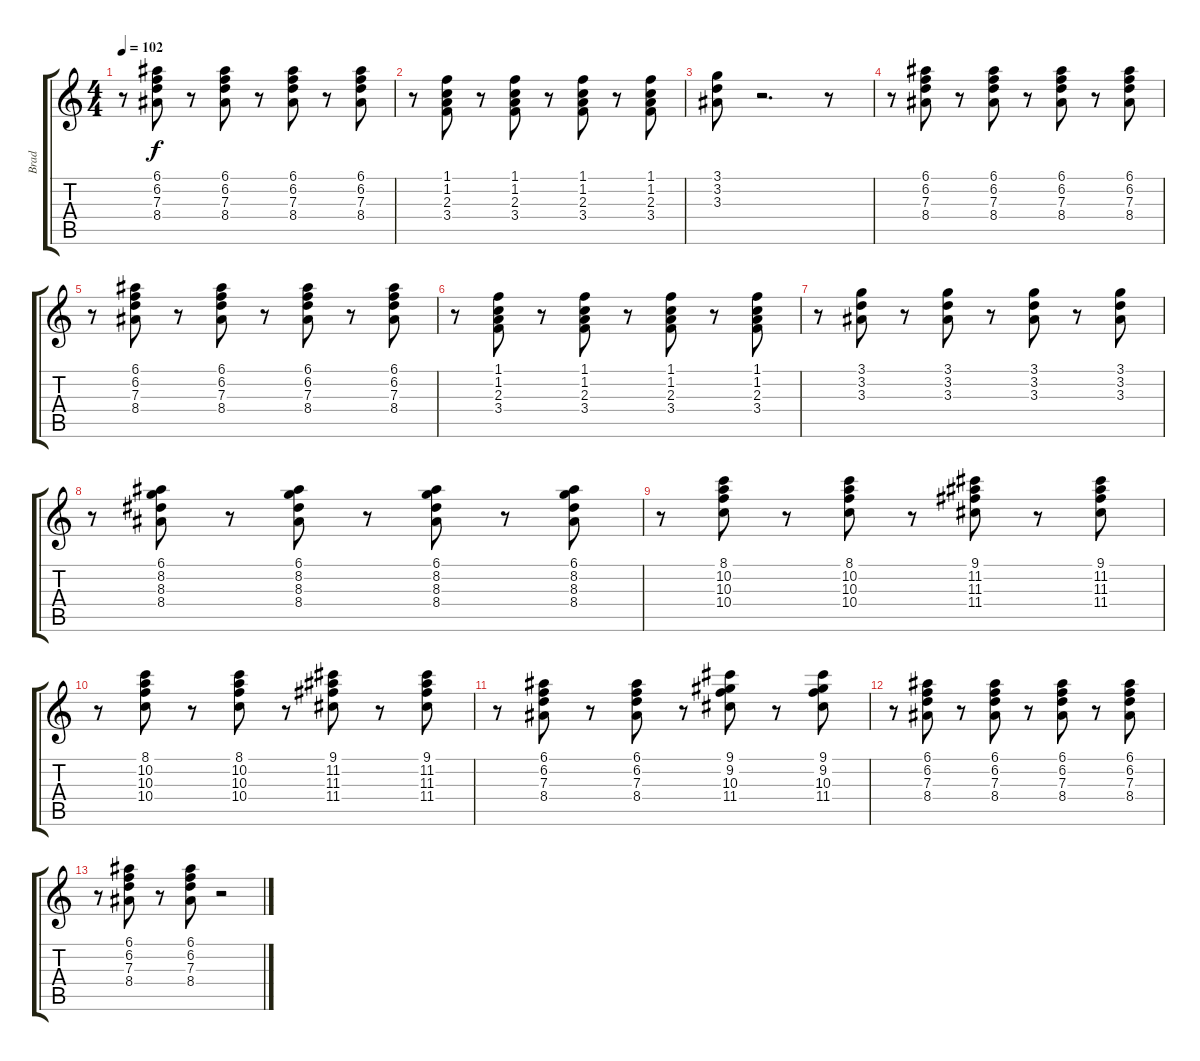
\track ("Brad" "Brad") {instrument electricguitarclean}
\staff {score tabs}
\tuning (E4 B3 G3 D3 A2 E2) {hide}
\ts (4 4)
\tempo 102
\clef g2
\ks c
r.8{dy f} (6.1 6.2 7.3 8.4).8 r.8 (6.1 6.2 7.3 8.4).8 r.8 (6.1 6.2 7.3 8.4).8 r.8 (6.1 6.2 7.3 8.4).8 |
r.8 (1.1 1.2 2.3 3.4).8 r.8 (1.1 1.2 2.3 3.4).8 r.8 (1.1 1.2 2.3 3.4).8 r.8 (1.1 1.2 2.3 3.4).8 |
(3.1 3.2 3.3).8 r.2{d} r.8 |
r.8 (6.1 6.2 7.3 8.4).8 r.8 (6.1 6.2 7.3 8.4).8 r.8 (6.1 6.2 7.3 8.4).8 r.8 (6.1 6.2 7.3 8.4).8 |
r.8 (6.1 6.2 7.3 8.4).8 r.8 (6.1 6.2 7.3 8.4).8 r.8 (6.1 6.2 7.3 8.4).8 r.8 (6.1 6.2 7.3 8.4).8 |
r.8 (1.1 1.2 2.3 3.4).8 r.8 (1.1 1.2 2.3 3.4).8 r.8 (1.1 1.2 2.3 3.4).8 r.8 (1.1 1.2 2.3 3.4).8 |
r.8 (3.1 3.2 3.3).8 r.8 (3.1 3.2 3.3).8 r.8 (3.1 3.2 3.3).8 r.8 (3.1 3.2 3.3).8 |
r.8 (6.1 8.2 8.3 8.4).8 r.8 (6.1 8.2 8.3 8.4).8 r.8 (6.1 8.2 8.3 8.4).8 r.8 (6.1 8.2 8.3 8.4).8 |
r.8 (8.1 10.2 10.3 10.4).8 r.8 (8.1 10.2 10.3 10.4).8 r.8 (9.1 11.2 11.3 11.4).8 r.8 (9.1 11.2 11.3 11.4).8 |
r.8 (8.1 10.2 10.3 10.4).8 r.8 (8.1 10.2 10.3 10.4).8 r.8 (9.1 11.2 11.3 11.4).8 r.8 (9.1 11.2 11.3 11.4).8 |
r.8 (6.1 6.2 7.3 8.4).8 r.8 (6.1 6.2 7.3 8.4).8 r.8 (9.1 9.2 10.3 11.4).8 r.8 (9.1 9.2 10.3 11.4).8 |
r.8 (6.1 6.2 7.3 8.4).8 r.8 (6.1 6.2 7.3 8.4).8 r.8 (6.1 6.2 7.3 8.4).8 r.8 (6.1 6.2 7.3 8.4).8 |
r.8 (6.1 6.2 7.3 8.4).8 r.8 (6.1 6.2 7.3 8.4).8 r.2
